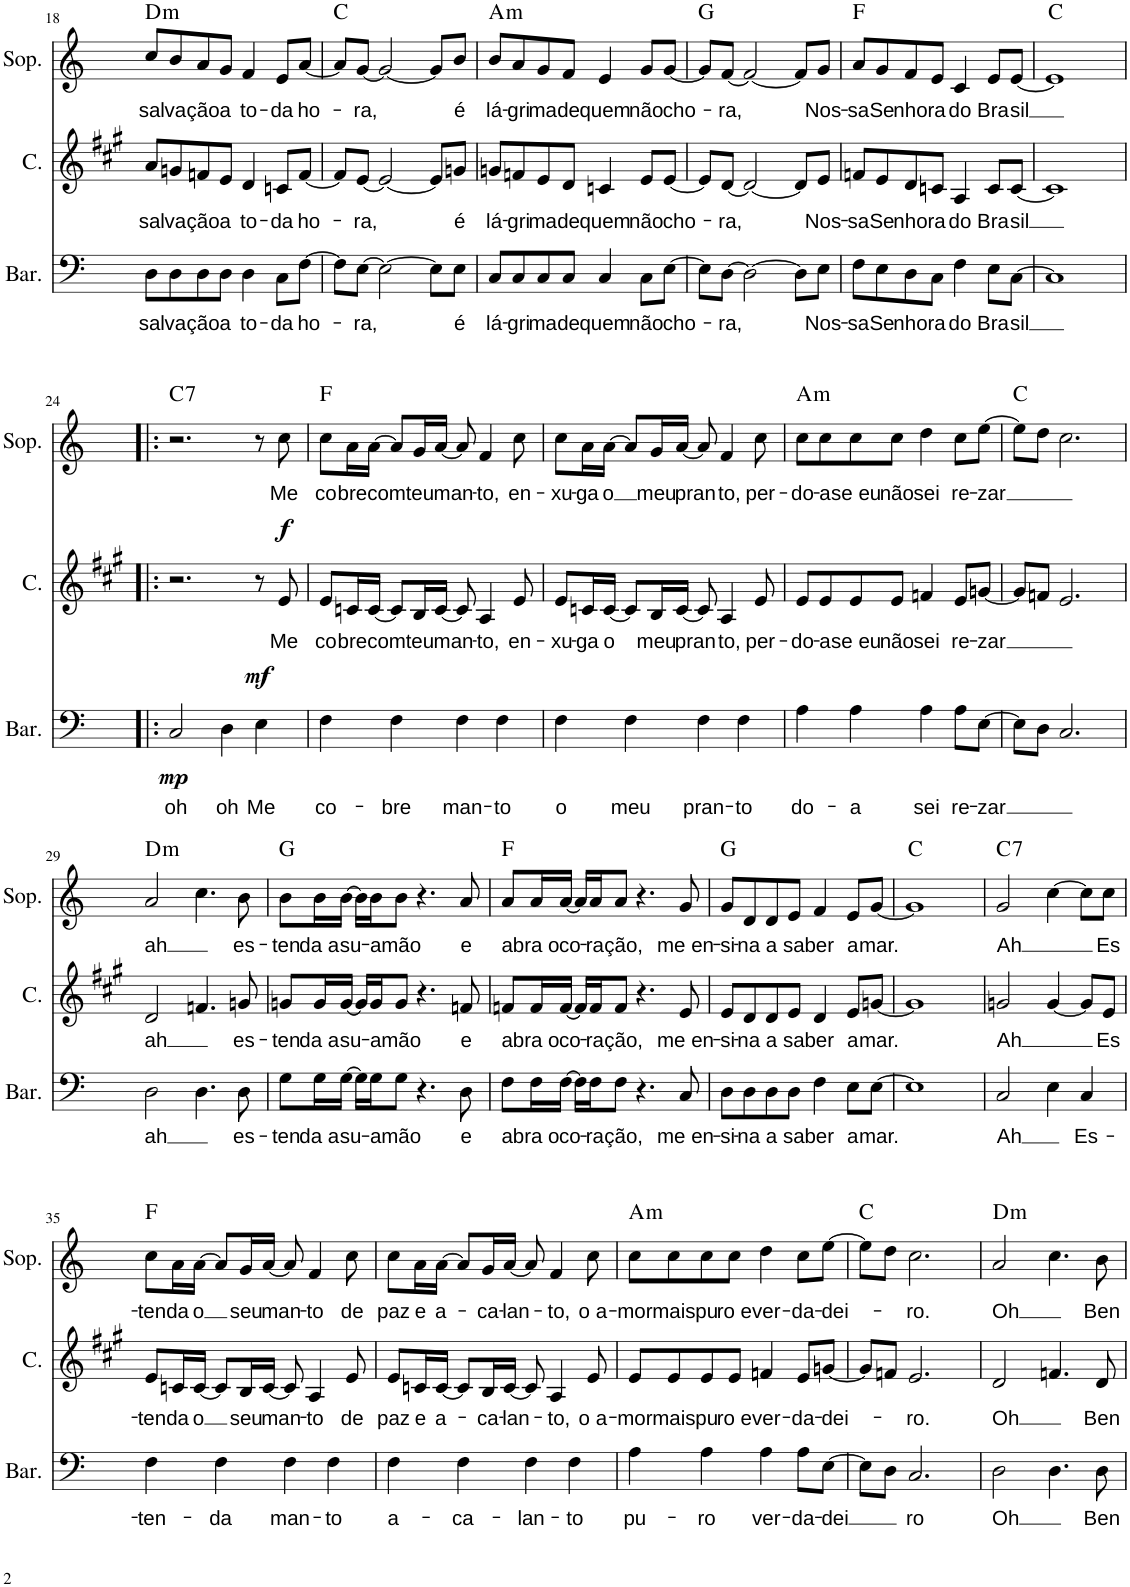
**kern	**text	**dynam	**kern	**text	**dynam	**kern	**text	**harte
*part3	*part3	*part3	*part2	*part2	*part2	*part1	*part1	*part1
*staff3	*staff3	*staff3	*staff2	*staff2	*staff2	*staff1	*staff1	*
*I"Barítono	*	*	*I"Contralto	*	*	*I"Soprano	*	*
*I'Bar.	*	*	*I'C.	*	*	*I'Sop.	*	*
!!LO:PB:g=z
*clefF4	*	*	*clefG2	*	*	*clefG2	*	*
*k[]	*	*	*k[f#c#g#]	*	*	*k[]	*	*
*M4/4	*	*	*M4/4	*	*	*M4/4	*	*
=18	=18	=18	=18	=18	=18	=18	=18	=18
!	!LO:LY:b	!	!	!LO:LY:b	!	!	!LO:LY:b	!LO:H:kt=m
8D\L	sal-	.	8a/L	sal-	.	8cc/L	sal-	D:min
!	!LO:LY:b	!	!	!LO:LY:b	!	!	!LO:LY:b	!
8D\	-va-	.	8gn/	-va-	.	8b/	-va-	.
!	!LO:LY:b	!	!	!LO:LY:b	!	!	!LO:LY:b	!
8D\	-ção	.	8fn/	-ção	.	8a/	-ção	.
!	!LO:LY:b	!	!	!LO:LY:b	!	!	!LO:LY:b	!
8D\J	a	.	8e/J	a	.	8g/J	a	.
!	!LO:LY:b	!	!	!LO:LY:b	!	!	!LO:LY:b	!
4D\	to-	.	4d/	to-	.	4f/	to-	.
!	!LO:LY:b	!	!	!LO:LY:b	!	!	!LO:LY:b	!
8C\L	-da	.	8cn/L	-da	.	8e/L	-da	.
!	!LO:LY:b	!	!	!LO:LY:b	!	!	!LO:LY:b	!
[8F\J	ho-	.	[8f/J	ho-	.	[8a/J	ho-	.
=19	=19	=19	=19	=19	=19	=19	=19	=19
8F\L]	.	.	8f/L]	.	.	8a/L]	.	C:maj
!	!LO:LY:b	!	!	!LO:LY:b	!	!	!LO:LY:b	!
[8E\J	-ra,	.	[8e/J	-ra,	.	[8g/J	-ra,	.
2E\_	.	.	2e/_	.	.	2g/_	.	.
8E\L]	.	.	8e/L]	.	.	8g/L]	.	.
!	!LO:LY:b	!	!	!LO:LY:b	!	!	!LO:LY:b	!
8E\J	é	.	8gn/J	é	.	8b/J	é	.
=20	=20	=20	=20	=20	=20	=20	=20	=20
!	!LO:LY:b	!	!	!LO:LY:b	!	!	!LO:LY:b	!LO:H:kt=m
8C/L	lá-	.	8gn/L	lá-	.	8b/L	lá-	A:min
!	!LO:LY:b	!	!	!LO:LY:b	!	!	!LO:LY:b	!
8C/	-gri-	.	8fn/	-gri-	.	8a/	-gri-	.
!	!LO:LY:b	!	!	!LO:LY:b	!	!	!LO:LY:b	!
8C/	-ma	.	8e/	-ma	.	8g/	-ma	.
!	!LO:LY:b	!	!	!LO:LY:b	!	!	!LO:LY:b	!
8C/J	de	.	8d/J	de	.	8f/J	de	.
!	!LO:LY:b	!	!	!LO:LY:b	!	!	!LO:LY:b	!
4C/	quem	.	4cn/	quem	.	4e/	quem	.
!	!LO:LY:b	!	!	!LO:LY:b	!	!	!LO:LY:b	!
8C\L	não	.	8e/L	não	.	8g/L	não	.
!	!LO:LY:b	!	!	!LO:LY:b	!	!	!LO:LY:b	!
[8E\J	cho-	.	[8e/J	cho-	.	[8g/J	cho-	.
=21	=21	=21	=21	=21	=21	=21	=21	=21
8E\L]	.	.	8e/L]	.	.	8g/L]	.	G:maj
!	!LO:LY:b	!	!	!LO:LY:b	!	!	!LO:LY:b	!
[8D\J	-ra,	.	[8d/J	-ra,	.	[8f/J	-ra,	.
2D\_	.	.	2d/_	.	.	2f/_	.	.
8D\L]	.	.	8d/L]	.	.	8f/L]	.	.
!	!LO:LY:b	!	!	!LO:LY:b	!	!	!LO:LY:b	!
8E\J	Nos-	.	8e/J	Nos-	.	8g/J	Nos-	.
=22	=22	=22	=22	=22	=22	=22	=22	=22
!	!LO:LY:b	!	!	!LO:LY:b	!	!	!LO:LY:b	!
8F\L	-sa	.	8fn/L	-sa	.	8a/L	-sa	F:maj
!	!LO:LY:b	!	!	!LO:LY:b	!	!	!LO:LY:b	!
8E\	Se-	.	8e/	Se-	.	8g/	Se-	.
!	!LO:LY:b	!	!	!LO:LY:b	!	!	!LO:LY:b	!
8D\	-nho-	.	8d/	-nho-	.	8f/	-nho-	.
!	!LO:LY:b	!	!	!LO:LY:b	!	!	!LO:LY:b	!
8C\J	-ra	.	8cn/J	-ra	.	8e/J	-ra	.
!	!LO:LY:b	!	!	!LO:LY:b	!	!	!LO:LY:b	!
4F\	do	.	4A/	do	.	4c/	do	.
!	!LO:LY:b	!	!	!LO:LY:b	!	!	!LO:LY:b	!
8E\L	Bra-	.	8c/L	Bra-	.	8e/L	Bra-	.
!	!LO:LY:b	!	!	!LO:LY:b	!	!	!LO:LY:b	!
[8C\J	-sil	.	[8c/J	-sil	.	[8e/J	-sil	.
=23	=23	=23	=23	=23	=23	=23	=23	=23
1C]	.	.	1c]	.	.	1e]	.	C:maj
!!LO:LB:g=z
=24!|:	=24!|:	=24!|:	=24!|:	=24!|:	=24!|:	=24!|:	=24!|:	=24!|:
!	!LO:LY:b	!LO:DY:b	!	!	!	!	!	!LO:H:kt=7
2C/	oh	mp	2.r	.	.	2.r	.	C:7
!	!LO:LY:b	!	!	!	!	!	!	!
4D\	oh	.	.	.	.	.	.	.
!	!LO:LY:b	!LO:DY:a	!	!	!	!	!	!
4E\	Me	mf	8r	.	.	8r	.	.
!	!	!	!	!LO:LY:b	!LO:DY:a	!	!LO:LY:b	!
.	.	.	8e/	Me	f	8cc\	Me	.
=25	=25	=25	=25	=25	=25	=25	=25	=25
!	!LO:LY:b	!	!	!LO:LY:b	!	!	!LO:LY:b	!
4F\	co-	.	8e/L	co-	.	8cc\L	co-	F:maj
!	!	!	!	!LO:LY:b	!	!	!LO:LY:b	!
.	.	.	16cn/L	-bre	.	16a\L	-bre	.
!	!	!	!	!LO:LY:b	!	!	!LO:LY:b	!
.	.	.	[16c/JJ	com	.	[16a\JJ	com	.
!	!LO:LY:b	!	!	!	!	!	!	!
4F\	-bre	.	8c/L]	.	.	8a/L]	.	.
!	!	!	!	!LO:LY:b	!	!	!LO:LY:b	!
.	.	.	16B/L	teu	.	16g/L	teu	.
!	!	!	!	!LO:LY:b	!	!	!LO:LY:b	!
.	.	.	[16c/JJ	man-	.	[16a/JJ	man-	.
!	!LO:LY:b	!	!	!	!	!	!	!
4F\	man-	.	8c/]	.	.	8a/]	.	.
!	!	!	!	!LO:LY:b	!	!	!LO:LY:b	!
.	.	.	4A/	-to,	.	4f/	-to,	.
!	!LO:LY:b	!	!	!	!	!	!	!
4F\	-to	.	.	.	.	.	.	.
!	!	!	!	!LO:LY:b	!	!	!LO:LY:b	!
.	.	.	8e/	en-	.	8cc\	en-	.
=26	=26	=26	=26	=26	=26	=26	=26	=26
!	!LO:LY:b	!	!	!LO:LY:b	!	!	!LO:LY:b	!
4F\	o	.	8e/L	-xu-	.	8cc\L	-xu-	.
!	!	!	!	!LO:LY:b	!	!	!LO:LY:b	!
.	.	.	16cn/L	-ga	.	16a\L	-ga	.
!	!	!	!	!LO:LY:b	!	!	!LO:LY:b	!
.	.	.	[16c/JJ	o	.	[16a\JJ	o	.
!	!LO:LY:b	!	!	!	!	!	!	!
4F\	meu	.	8c/L]	.	.	8a/L]	.	.
!	!	!	!	!LO:LY:b	!	!	!LO:LY:b	!
.	.	.	16B/L	meu	.	16g/L	meu	.
!	!	!	!	!LO:LY:b	!	!	!LO:LY:b	!
.	.	.	[16c/JJ	pran-	.	[16a/JJ	pran-	.
!	!LO:LY:b	!	!	!	!	!	!	!
4F\	pran-	.	8c/]	.	.	8a/]	.	.
!	!	!	!	!LO:LY:b	!	!	!LO:LY:b	!
.	.	.	4A/	-to,	.	4f/	-to,	.
!	!LO:LY:b	!	!	!	!	!	!	!
4F\	-to	.	.	.	.	.	.	.
!	!	!	!	!LO:LY:b	!	!	!LO:LY:b	!
.	.	.	8e/	per-	.	8cc\	per-	.
=27	=27	=27	=27	=27	=27	=27	=27	=27
!	!LO:LY:b	!	!	!LO:LY:b	!	!	!LO:LY:b	!LO:H:kt=m
4A\	do-	.	8e/L	-do-	.	8cc\L	-do-	A:min
!	!	!	!	!LO:LY:b	!	!	!LO:LY:b	!
.	.	.	8e/	-a	.	8cc\	-a	.
!	!LO:LY:b	!	!	!LO:LY:b	!	!	!LO:LY:b	!
4A\	-a	.	8e/	se eu	.	8cc\	se eu	.
!	!	!	!	!LO:LY:b	!	!	!LO:LY:b	!
.	.	.	8e/J	não	.	8cc\J	não	.
!	!LO:LY:b	!	!	!LO:LY:b	!	!	!LO:LY:b	!
4A\	sei	.	4fn/	sei	.	4dd\	sei	.
!	!LO:LY:b	!	!	!LO:LY:b	!	!	!LO:LY:b	!
8A\L	re-	.	8e/L	re-	.	8cc\L	re-	.
!	!LO:LY:b	!	!	!LO:LY:b	!	!	!LO:LY:b	!
[8E\J	-zar	.	[8gn/J	-zar	.	[8ee\J	-zar	.
=28	=28	=28	=28	=28	=28	=28	=28	=28
8E\L]	.	.	8g/L]	.	.	8ee\L]	.	C:maj
8D\J	.	.	8fn/J	.	.	8dd\J	.	.
2.C/	.	.	2.e/	.	.	2.cc\	.	.
!!LO:LB:g=z
=29	=29	=29	=29	=29	=29	=29	=29	=29
!	!LO:LY:b	!	!	!LO:LY:b	!	!	!LO:LY:b	!LO:H:kt=m
2D\	ah	.	2d/	ah	.	2a/	ah	D:min
4.D\	.	.	4.fn/	.	.	4.cc\	.	.
!	!LO:LY:b	!	!	!LO:LY:b	!	!	!LO:LY:b	!
8D\	es-	.	8gn/	es-	.	8b\	es-	.
=30	=30	=30	=30	=30	=30	=30	=30	=30
!	!LO:LY:b	!	!	!LO:LY:b	!	!	!LO:LY:b	!
8G\L	-ten-	.	8gn/L	-ten-	.	8b\L	-ten-	G:maj
!	!LO:LY:b	!	!	!LO:LY:b	!	!	!LO:LY:b	!
16G\L	-da a	.	16g/L	-da a	.	16b\L	-da a	.
!	!LO:LY:b	!	!	!LO:LY:b	!	!	!LO:LY:b	!
[16G\JJ	su-	.	[16g/JJ	su-	.	[16b\JJ	su-	.
16G\LL]	.	.	16g/LL]	.	.	16b\LL]	.	.
!	!LO:LY:b	!	!	!LO:LY:b	!	!	!LO:LY:b	!
16G\J	-a	.	16g/J	-a	.	16b\J	-a	.
!	!LO:LY:b	!	!	!LO:LY:b	!	!	!LO:LY:b	!
8G\J	mão	.	8g/J	mão	.	8b\J	mão	.
4.r	.	.	4.r	.	.	4.r	.	.
!	!LO:LY:b	!	!	!LO:LY:b	!	!	!LO:LY:b	!
8D\	e	.	8fn/	e	.	8a/	e	.
=31	=31	=31	=31	=31	=31	=31	=31	=31
!	!LO:LY:b	!	!	!LO:LY:b	!	!	!LO:LY:b	!
8F\L	a-	.	8fn/L	a-	.	8a/L	a-	F:maj
!	!LO:LY:b	!	!	!LO:LY:b	!	!	!LO:LY:b	!
16F\L	-bra o	.	16f/L	-bra o	.	16a/L	-bra o	.
!	!LO:LY:b	!	!	!LO:LY:b	!	!	!LO:LY:b	!
[16F\JJ	co-	.	[16f/JJ	co-	.	[16a/JJ	co-	.
16F\LL]	.	.	16f/LL]	.	.	16a/LL]	.	.
!	!LO:LY:b	!	!	!LO:LY:b	!	!	!LO:LY:b	!
16F\J	-ra-	.	16f/J	-ra-	.	16a/J	-ra-	.
!	!LO:LY:b	!	!	!LO:LY:b	!	!	!LO:LY:b	!
8F\J	-ção,	.	8f/J	-ção,	.	8a/J	-ção,	.
4.r	.	.	4.r	.	.	4.r	.	.
!	!LO:LY:b	!	!	!LO:LY:b	!	!	!LO:LY:b	!
8C/	me en-	.	8e/	me en-	.	8g/	me en-	.
=32	=32	=32	=32	=32	=32	=32	=32	=32
!	!LO:LY:b	!	!	!LO:LY:b	!	!	!LO:LY:b	!
8D\L	-si-	.	8e/L	-si-	.	8g/L	-si-	G:maj
!	!LO:LY:b	!	!	!LO:LY:b	!	!	!LO:LY:b	!
8D\	-na	.	8d/	-na	.	8d/	-na	.
!	!LO:LY:b	!	!	!LO:LY:b	!	!	!LO:LY:b	!
8D\	a	.	8d/	a	.	8d/	a	.
!	!LO:LY:b	!	!	!LO:LY:b	!	!	!LO:LY:b	!
8D\J	sa-	.	8e/J	sa-	.	8e/J	sa-	.
!	!LO:LY:b	!	!	!LO:LY:b	!	!	!LO:LY:b	!
4F\	-ber	.	4d/	-ber	.	4f/	-ber	.
!	!LO:LY:b	!	!	!LO:LY:b	!	!	!LO:LY:b	!
8E\L	a-	.	8e/L	a-	.	8e/L	a-	.
!	!LO:LY:b	!	!	!LO:LY:b	!	!	!LO:LY:b	!
[8E\J	-mar.	.	[8gn/J	-mar.	.	[8g/J	-mar.	.
=33	=33	=33	=33	=33	=33	=33	=33	=33
1E]	.	.	1g]	.	.	1g]	.	C:maj
=34	=34	=34	=34	=34	=34	=34	=34	=34
!	!LO:LY:b	!	!	!LO:LY:b	!	!	!LO:LY:b	!LO:H:kt=7
2C/	Ah	.	2gn/	Ah	.	2g/	Ah	C:7
4E\	.	.	[4g/	.	.	[4cc\	.	.
!	!LO:LY:b	!	!	!	!	!	!	!
4C/	Es-	.	8g/L]	.	.	8cc\L]	.	.
!	!	!	!	!LO:LY:b	!	!	!LO:LY:b	!
.	.	.	8e/J	Es-	.	8cc\J	Es-	.
!!LO:LB:g=z
=35	=35	=35	=35	=35	=35	=35	=35	=35
!	!LO:LY:b	!	!	!LO:LY:b	!	!	!LO:LY:b	!
4F\	-ten-	.	8e/L	-ten-	.	8cc\L	-ten-	F:maj
!	!	!	!	!LO:LY:b	!	!	!LO:LY:b	!
.	.	.	16cn/L	-da	.	16a\L	-da	.
!	!	!	!	!LO:LY:b	!	!	!LO:LY:b	!
.	.	.	[16c/JJ	o	.	[16a\JJ	o	.
!	!LO:LY:b	!	!	!	!	!	!	!
4F\	-da	.	8c/L]	.	.	8a/L]	.	.
!	!	!	!	!LO:LY:b	!	!	!LO:LY:b	!
.	.	.	16B/L	seu	.	16g/L	seu	.
!	!	!	!	!LO:LY:b	!	!	!LO:LY:b	!
.	.	.	[16c/JJ	man-	.	[16a/JJ	man-	.
!	!LO:LY:b	!	!	!	!	!	!	!
4F\	man-	.	8c/]	.	.	8a/]	.	.
!	!	!	!	!LO:LY:b	!	!	!LO:LY:b	!
.	.	.	4A/	-to	.	4f/	-to	.
!	!LO:LY:b	!	!	!	!	!	!	!
4F\	-to	.	.	.	.	.	.	.
!	!	!	!	!LO:LY:b	!	!	!LO:LY:b	!
.	.	.	8e/	de	.	8cc\	de	.
=36	=36	=36	=36	=36	=36	=36	=36	=36
!	!LO:LY:b	!	!	!LO:LY:b	!	!	!LO:LY:b	!
4F\	a-	.	8e/L	paz	.	8cc\L	paz	.
!	!	!	!	!LO:LY:b	!	!	!LO:LY:b	!
.	.	.	16cn/L	e	.	16a\L	e	.
!	!	!	!	!LO:LY:b	!	!	!LO:LY:b	!
.	.	.	[16c/JJ	a-	.	[16a\JJ	a-	.
!	!LO:LY:b	!	!	!	!	!	!	!
4F\	-ca-	.	8c/L]	.	.	8a/L]	.	.
!	!	!	!	!LO:LY:b	!	!	!LO:LY:b	!
.	.	.	16B/L	-ca-	.	16g/L	-ca-	.
!	!	!	!	!LO:LY:b	!	!	!LO:LY:b	!
.	.	.	[16c/JJ	-lan-	.	[16a/JJ	-lan-	.
!	!LO:LY:b	!	!	!	!	!	!	!
4F\	-lan-	.	8c/]	.	.	8a/]	.	.
!	!	!	!	!LO:LY:b	!	!	!LO:LY:b	!
.	.	.	4A/	-to,	.	4f/	-to,	.
!	!LO:LY:b	!	!	!	!	!	!	!
4F\	-to	.	.	.	.	.	.	.
!	!	!	!	!LO:LY:b	!	!	!LO:LY:b	!
.	.	.	8e/	o a-	.	8cc\	o a-	.
=37	=37	=37	=37	=37	=37	=37	=37	=37
!	!LO:LY:b	!	!	!LO:LY:b	!	!	!LO:LY:b	!LO:H:kt=m
4A\	pu-	.	8e/L	-mor	.	8cc\L	-mor	A:min
!	!	!	!	!LO:LY:b	!	!	!LO:LY:b	!
.	.	.	8e/	mais	.	8cc\	mais	.
!	!LO:LY:b	!	!	!LO:LY:b	!	!	!LO:LY:b	!
4A\	-ro	.	8e/	pu-	.	8cc\	pu-	.
!	!	!	!	!LO:LY:b	!	!	!LO:LY:b	!
.	.	.	8e/J	-ro e	.	8cc\J	-ro e	.
!	!LO:LY:b	!	!	!LO:LY:b	!	!	!LO:LY:b	!
4A\	ver-	.	4fn/	ver-	.	4dd\	ver-	.
!	!LO:LY:b	!	!	!LO:LY:b	!	!	!LO:LY:b	!
8A\L	-da-	.	8e/L	-da-	.	8cc\L	-da-	.
!	!LO:LY:b	!	!	!LO:LY:b	!	!	!LO:LY:b	!
[8E\J	-dei	.	[8gn/J	-dei-	.	[8ee\J	-dei-	.
=38	=38	=38	=38	=38	=38	=38	=38	=38
8E\L]	.	.	8g/L]	.	.	8ee\L]	.	C:maj
8D\J	.	.	8fn/J	.	.	8dd\J	.	.
!	!LO:LY:b	!	!	!LO:LY:b	!	!	!LO:LY:b	!
2.C/	ro	.	2.e/	-ro.	.	2.cc\	-ro.	.
=39	=39	=39	=39	=39	=39	=39	=39	=39
!	!LO:LY:b	!	!	!LO:LY:b	!	!	!LO:LY:b	!LO:H:kt=m
2D\	Oh	.	2d/	Oh	.	2a/	Oh	D:min
4.D\	.	.	4.fn/	.	.	4.cc\	.	.
!	!LO:LY:b	!	!	!LO:LY:b	!	!	!LO:LY:b	!
8D\	Ben-	.	8d/	Ben-	.	8b\	Ben-	.
=	=	=	=	=	=	=	=	=
*-	*-	*-	*-	*-	*-	*-	*-	*-
